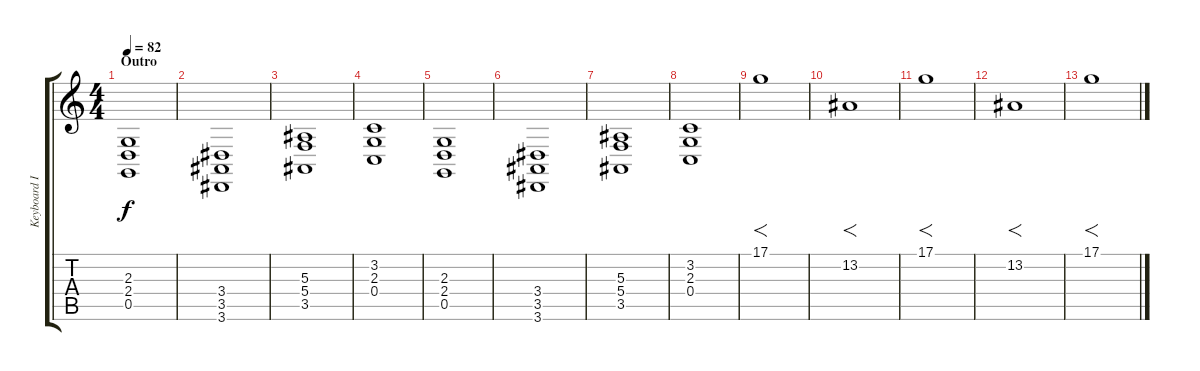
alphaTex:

\track ("Keyboard II - Christian Lorenz" "Keyboard I") {instrument choiraahs}
\staff {score tabs}
\tuning (D4 A3 F3 C3 G2 C2) {hide}
\ts (4 4)
\section ("" "Outro")
\tempo 82
\clef g2
\ks c
(2.3 2.4 0.5).1{dy f} |
(3.4 3.5 3.6).1 |
(5.3 5.4 3.5).1 |
(3.2 2.3 0.4).1 |
(2.3 2.4 0.5).1 |
(3.4 3.5 3.6).1 |
(5.3 5.4 3.5).1 |
(3.2 2.3 0.4).1 |
17.1.1{f volume 4} |
13.2.1{f} |
17.1.1{f} |
13.2.1{f} |
17.1.1{f}
